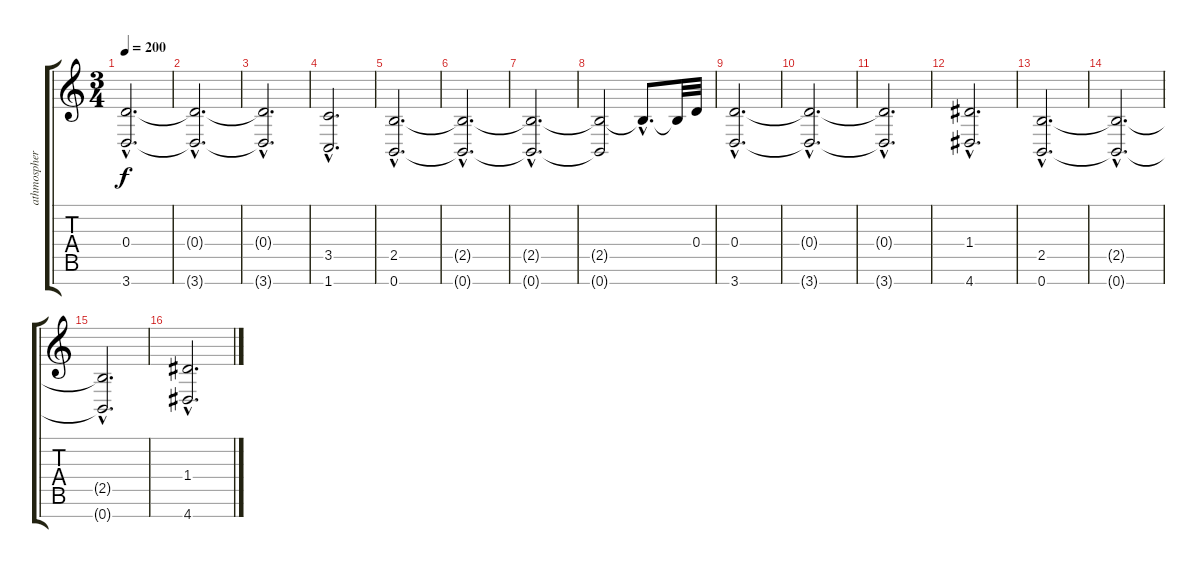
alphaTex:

\track ("athmosphere" "athmospher") {instrument contrabass}
\staff {score tabs}
\tuning (E4 B3 G3 D3 A2 E2 B1) {hide}
\ts (3 4)
\tempo 200
\clef g2
\ks c
(0.4{hac} 3.7{hac}).2{d dy f} |
(0.4{hac t} 3.7{hac t}).2{d} |
(0.4{hac t} 3.7{hac t}).2{d} |
(3.5{hac} 1.7{hac}).2{d} |
(2.5{hac} 0.7{hac}).2{d} |
(2.5{hac t} 0.7{hac t}).2{d} |
(2.5{hac t} 0.7{hac t}).2{d} |
(2.5{t} 0.7{t}).2 2.5{hac t}.8{d} 2.5{t}.32 0.4.32 |
(0.4{hac} 3.7{hac}).2{d} |
(0.4{hac t} 3.7{hac t}).2{d} |
(0.4{hac t} 3.7{hac t}).2{d} |
(1.4{hac} 4.7{hac}).2{d} |
(2.5{hac} 0.7{hac}).2{d} |
(2.5{hac t} 0.7{hac t}).2{d} |
(2.5{hac t} 0.7{hac t}).2{d} |
(1.4{hac} 4.7{hac}).2{d}
